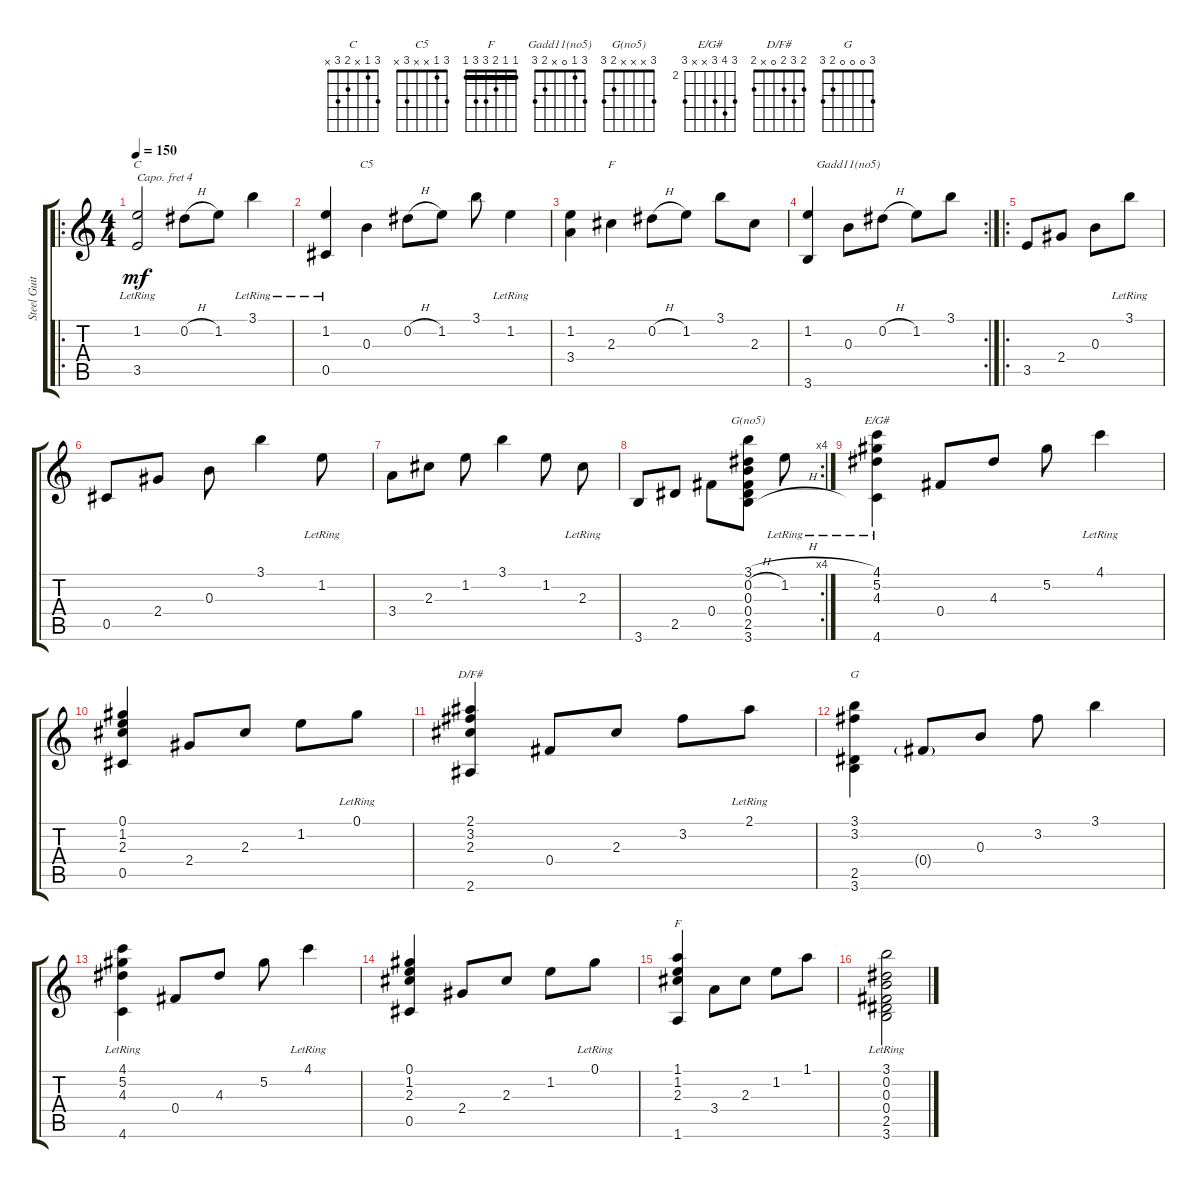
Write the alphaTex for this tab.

\track ("Steel Guitar" "Steel Guit") {instrument acousticguitarsteel}
\staff {score tabs}
\capo 4
\tuning (E4 B3 G3 D3 A2 E2) {hide}
\chord ("C" 3 1 x 2 3 x)
\chord ("C5" 3 1 x x 3 x)
\chord ("F" x 1 2 3 x x)
\chord ("Gadd11(no5)" 3 1 0 x 2 3)
\chord ("G(no5)" 3 x x x 2 3)
\chord ("E/G#" 4 5 4 x x 4) {firstfret 2}
\chord ("D/F#" 2 3 2 0 x 2)
\chord ("G" 3 0 0 0 2 3)
\chord ("F" 1 1 2 3 3 1) {barre 1}
\ro
\ts (4 4)
\tempo 150
\clef g2
\ks c
(1.2{lr} 3.5{lr}).2{ch "C" dy mf instrument acousticguitarsteel} 0.2{h}.8 1.2.8 3.1{lr}.4 |
(1.2{lr} 0.5{lr}).4 0.3.4{ch "C5"} 0.2{h}.8 1.2.8 3.1.8 1.2{lr}.4 |
(1.2 3.4).4 2.3.4{ch "F"} 0.2{h}.8 1.2.8 3.1.8 2.3.8 |
\rc 2
(1.2 3.6).4 0.3.8{ch "Gadd11(no5)"} 0.2{h}.8 1.2.8 3.1.8 |
\ro
3.5.8 2.4.8 0.3.8 3.1{lr}.8 |
0.5.8 2.4.8 0.3.8 3.1.4 1.2{lr}.8 |
3.4.8 2.3.8 1.2.8 3.1.4 1.2.8 2.3{lr}.8 |
\rc 4
3.6.8 2.5.8 0.4.8 (3.1{h} 0.2{h} 0.3{h} 0.4 2.5 3.6{h}).8{ch "G(no5)"} 1.2{lr}.8 |
(4.1{lr} 5.2{lr} 4.3{lr} 4.6{lr}).4{ch "E/G#"} 0.4.8 4.3.8 5.2.8 4.1{lr}.4 |
(0.1 1.2 2.3 0.5).4 2.4.8 2.3.8 1.2.8 0.1{lr}.8 |
(2.1 3.2 2.3 2.6).4{ch "D/F#"} 0.4.8 2.3.8 3.2.8 2.1{lr}.8 |
(3.1 3.2 2.5 3.6).4{ch "G"} 0.4{g}.8 0.3.8 3.2.8 3.1.4 |
(4.1{lr} 5.2{lr} 4.3{lr} 4.6{lr}).4 0.4.8 4.3.8 5.2.8 4.1{lr}.4 |
(0.1 1.2 2.3 0.5).4 2.4.8 2.3.8 1.2.8 0.1{lr}.8 |
(1.1 1.2 2.3 1.6).4{ch "F"} 3.4.8 2.3.8 1.2.8 1.1.8 |
(3.1{lr} 0.2{lr} 0.3{lr} 0.4{lr} 2.5{lr} 3.6{lr}).2
